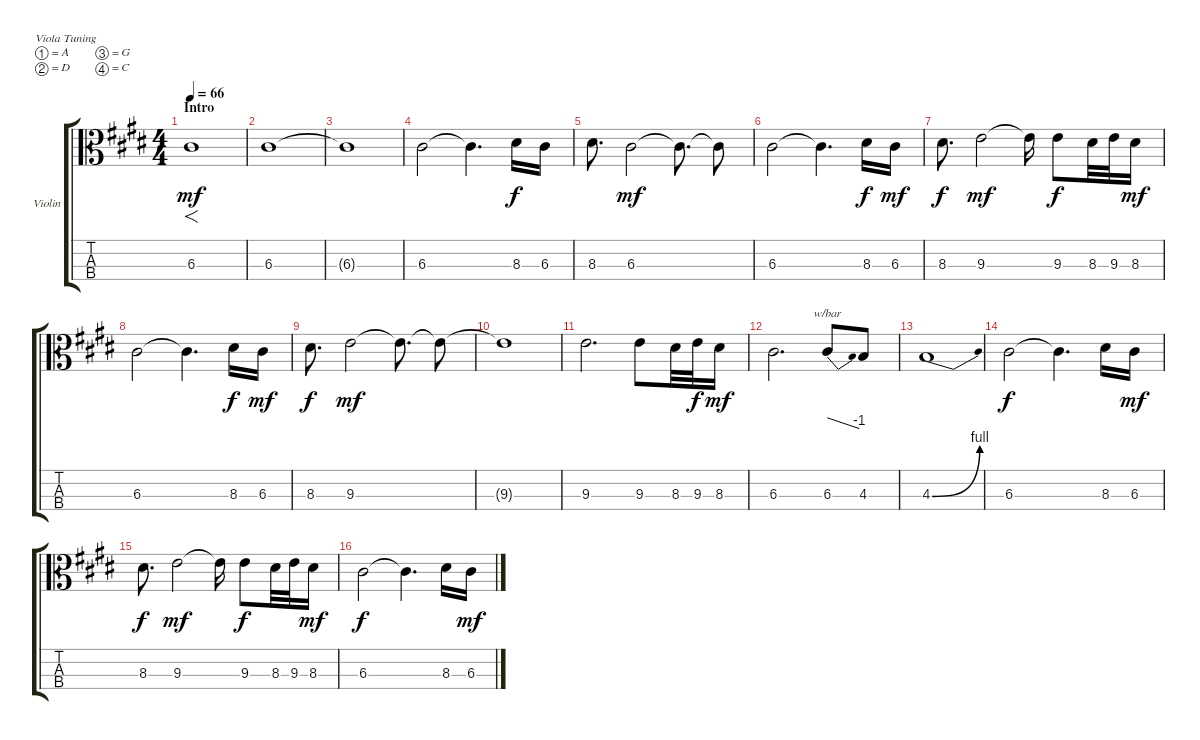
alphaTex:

\defaultSystemsLayout 4
\bracketExtendMode groupsimilarinstruments
\firstSystemTrackNameOrientation horizontal
\otherSystemsTrackNameOrientation horizontal
\track ("Violin" "Violin") {instrument viola}
\staff {score tabs}
\tuning (A4 D4 G3 C3)
\ts (4 4)
\section ("" "Intro")
\tempo 66
\clef c3
\ks c#minor
6.3.1{f dy mf instrument viola} |
6.3.1 |
6.3{t}.1 |
6.3.2 6.3{t}.4{d} 8.3.16{dy f} 6.3.16 |
8.3.8{d} 6.3.2{dy mf} 6.3{t}.8{d} 6.3{t}.8 |
6.3.2 6.3{t}.4{d} 8.3.16{dy f} 6.3.16{dy mf} |
8.3.8{d dy f} 9.3.2{dy mf} 9.3{t}.16 9.3.8{dy f} 8.3.32 9.3.32 8.3.16{dy mf} |
6.3.2 6.3{t}.4{d} 8.3.16{dy f} 6.3.16{dy mf} |
8.3.8{d dy f} 9.3.2{dy mf} 9.3{t}.8{d} 9.3{t}.8 |
9.3{t}.1 |
9.3.2{d} 9.3.8 8.3.32 9.3.32{dy f} 8.3.16{dy mf} |
6.3.2{d} 6.3.8{tbe (dive default 9 0 42.6 -4)} 4.3.8 |
4.3{be (bend 11.4 0 34.8 4)}.1 |
6.3.2{dy f} 6.3{t}.4{d} 8.3.16 6.3.16{dy mf} |
8.3.8{d dy f} 9.3.2{dy mf} 9.3{t}.16 9.3.8{dy f} 8.3.32 9.3.32 8.3.16{dy mf} |
6.3.2{dy f} 6.3{t}.4{d} 8.3.16 6.3.16{dy mf}
